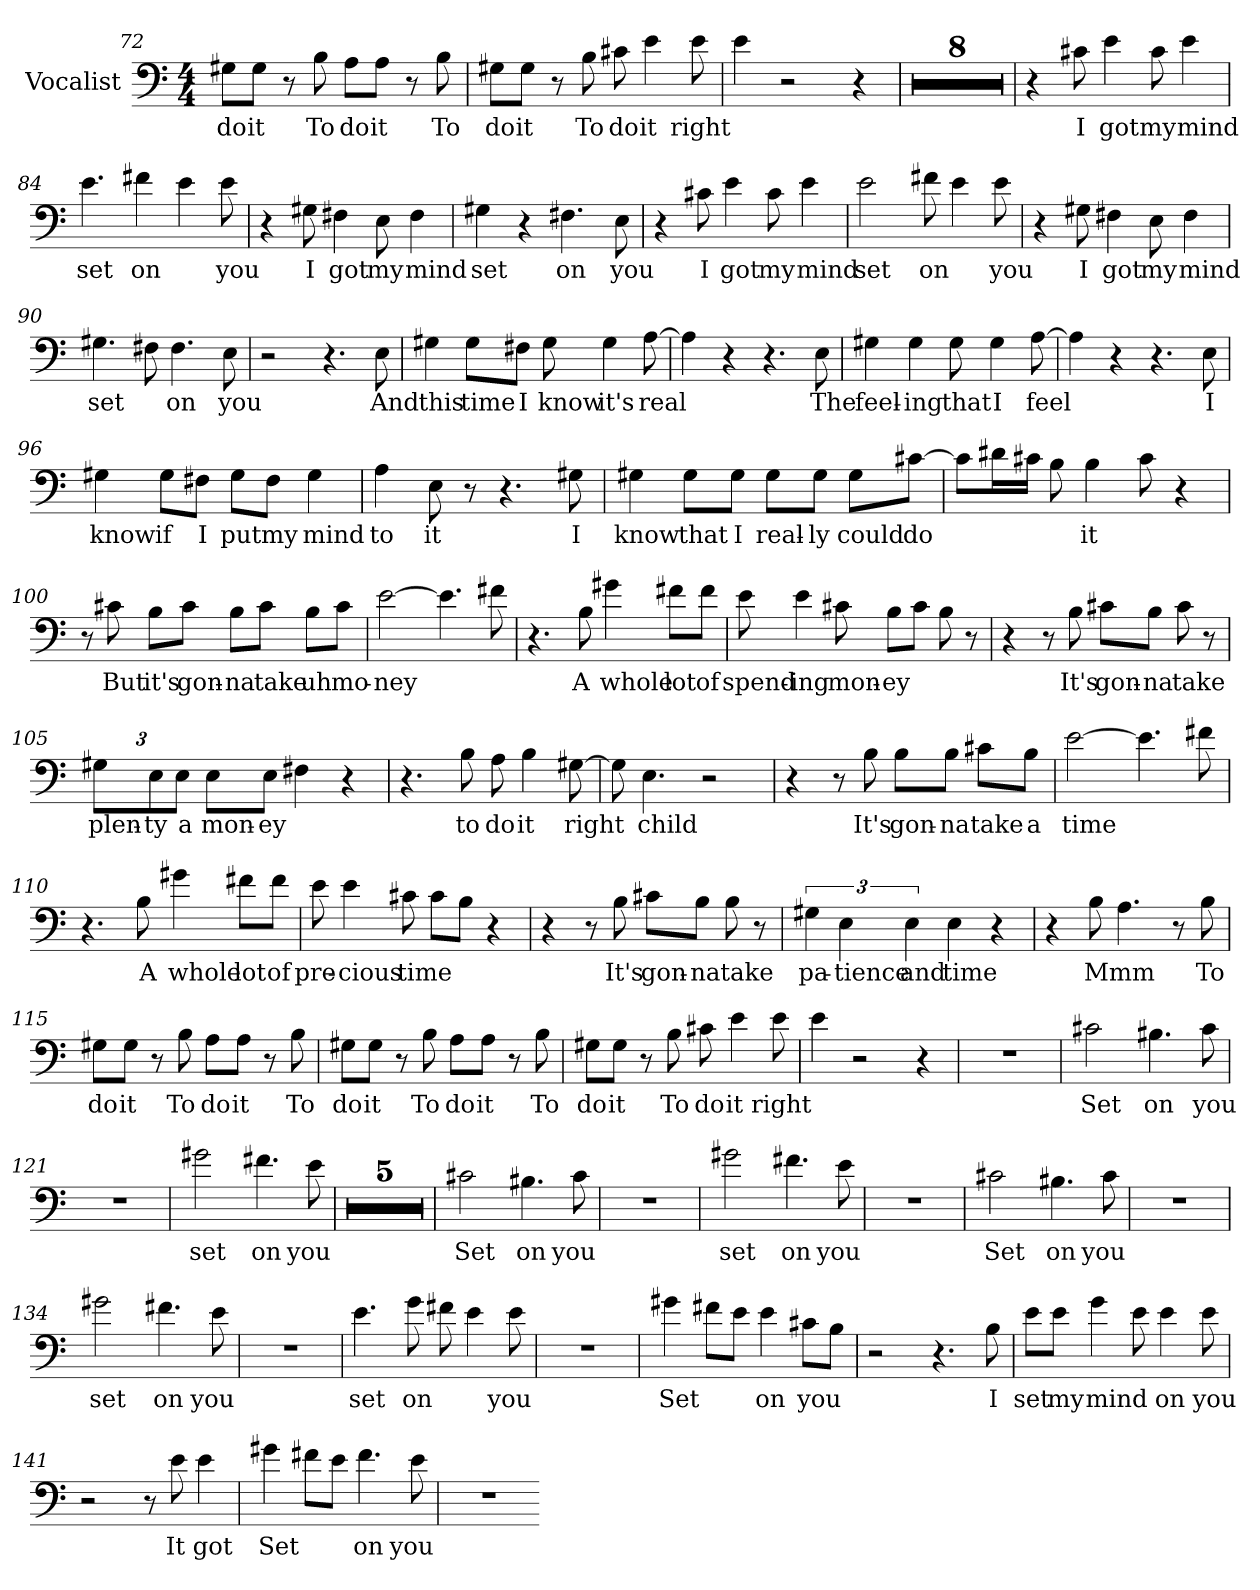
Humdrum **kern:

**kern	**text
*part1	*part1
*staff1	*staff1
*I"Vocalist	*
*clefF4	*
*M4/4	*
=72	=72
8G#X\L	do
8G#\J	it
8r	.
8B	To
8A\L	do
8A\J	it
8r	.
8B	To
=73	=73
8G#X\L	do
8G#\J	it
8r	.
8B	To
8c#X	do
4e	it
8e	right
=74	=74
4e	_
2r	.
4r	.
=75	=75
1r	.
=76	=76
1r	.
=77	=77
1r	.
=78	=78
1r	.
=79	=79
1r	.
=80	=80
1r	.
=81	=81
1r	.
=82	=82
1r	.
=83	=83
4r	.
8c#X	I
4e	got
8c#	my
4e	mind
=84	=84
4.e	set
4f#X	on
4e	_
8e	you
=85	=85
4r	.
8G#X	I
4F#X	got
8E	my
4F#	mind
=86	=86
4G#X	set
4r	.
4.F#X	on
8E	you
=87	=87
4r	.
8c#X	I
4e	got
8c#	my
4e	mind
=88	=88
2e	set
8f#X	on
4e	_
8e	you
=89	=89
4r	.
8G#X	I
4F#X	got
8E	my
4F#	mind
=90	=90
4.G#X	set
8F#X	_
4.F#	on
8E	you
=91	=91
2r	.
4.r	.
8E	And
=92	=92
4G#X	this
8G#\L	time
8F#X\J	I
8G#	know
4G#	it's
[8A	real
=93	=93
4A]	_
4r	.
4.r	.
8E	The
=94	=94
4G#X	feel-
4G#	-ing
8G#	that
4G#	I
[8A	feel
=95	=95
4A]	_
4r	.
4.r	.
8E	I
=96	=96
4G#X	know
8G#\L	if
8F#X\J	I
8G#\L	put
8F#\J	my
4G#	mind
=97	=97
4A	to
8E	it
8r	.
4.r	.
8G#X	I
=98	=98
4G#X	know
8G#\L	that
8G#\J	I
8G#\L	real-
8G#\J	-ly
8G#\L	could
[8c#X\J	do
=99	=99
8c#\L]	_
16d#X\L	_
16c#X\JJ	_
8B	_
4B	it
8c#	_
4r	.
=100	=100
8r	.
8c#X	But
8B\L	it's
8c#\J	gon-
8B\L	-na
8c#\J	take
8B\L	uh
8c#\J	mo-
=101	=101
[2e	-ney
4.e]	_
8f#X	_
=102	=102
4.r	.
8B	A
4g#X	whole
8f#X\L	lot
8f#\J	of
=103	=103
8e	spend-
4e	-ing
8c#X	mon-
8B\L	-ey
8c#\J	_
8B	_
8r	.
=104	=104
4r	.
8r	.
8B	It's
8c#X\L	gon-
8B\J	-na
8c#	take
8r	.
=105	=105
12G#X\L	plen-
12E\	-ty
12E\J	a
8E\L	mon-
8E\J	-ey
4F#X	_
4r	.
=106	=106
4.r	.
8B	to
8A	do
4B	it
[8G#X	right
=107	=107
8G#]	_
4.E	child
2r	.
=108	=108
4r	.
8r	.
8B	It's
8B\L	gon-
8B\J	-na
8c#X\L	take
8B\J	a
=109	=109
[2e	time
4.e]	_
8f#X	_
=110	=110
4.r	.
8B	A
4g#X	whole
8f#X\L	lot
8f#\J	of
=111	=111
8e	pre-
4e	-cious
8c#X	time
8c#\L	_
8B\J	_
4r	.
=112	=112
4r	.
8r	.
8B	It's
8c#X\L	gon-
8B\J	-na
8B	take
8r	.
=113	=113
6G#X	pa-
6E	-tience
6E	and
4E	time
4r	.
=114	=114
4r	.
8B	Mmm
4.A	_
8r	.
8B	To
=115	=115
8G#X\L	do
8G#\J	it
8r	.
8B	To
8A\L	do
8A\J	it
8r	.
8B	To
=116	=116
8G#X\L	do
8G#\J	it
8r	.
8B	To
8A\L	do
8A\J	it
8r	.
8B	To
=117	=117
8G#X\L	do
8G#\J	it
8r	.
8B	To
8c#X	do
4e	it
8e	right
=118	=118
4e	_
2r	.
4r	.
=119	=119
1r	.
=120	=120
2c#X	Set
4.B#X	on
8c#	you
=121	=121
1r	.
=122	=122
2g#X	set
4.f#X	on
8e	you
=123	=123
1r	.
=124	=124
1r	.
=125	=125
1r	.
=126	=126
1r	.
=127	=127
1r	.
=128	=128
2c#X	Set
4.B#X	on
8c#	you
=129	=129
1r	.
=130	=130
2g#X	set
4.f#X	on
8e	you
=131	=131
1r	.
=132	=132
2c#X	Set
4.B#X	on
8c#	you
=133	=133
1r	.
=134	=134
2g#X	set
4.f#X	on
8e	you
=135	=135
1r	.
=136	=136
4.e	set
8g	on
8f#X	_
4e	_
8e	you
=137	=137
1r	.
=138	=138
4g#X	Set
8f#X\L	_
8e\J	_
4e	on
8c#X\L	you
8B\J	_
=139	=139
2r	.
4.r	.
8B	I
=140	=140
8e\L	set
8e\J	my
4g	mind
8e	_
4e	on
8e	you
=141	=141
2r	.
8r	.
8e	It
4e	got
=142	=142
4g#X	Set
8f#X\L	_
8e\J	_
4.f#	on
8e	you
=143	=143
1r	.
=-	=-
*-	*-
